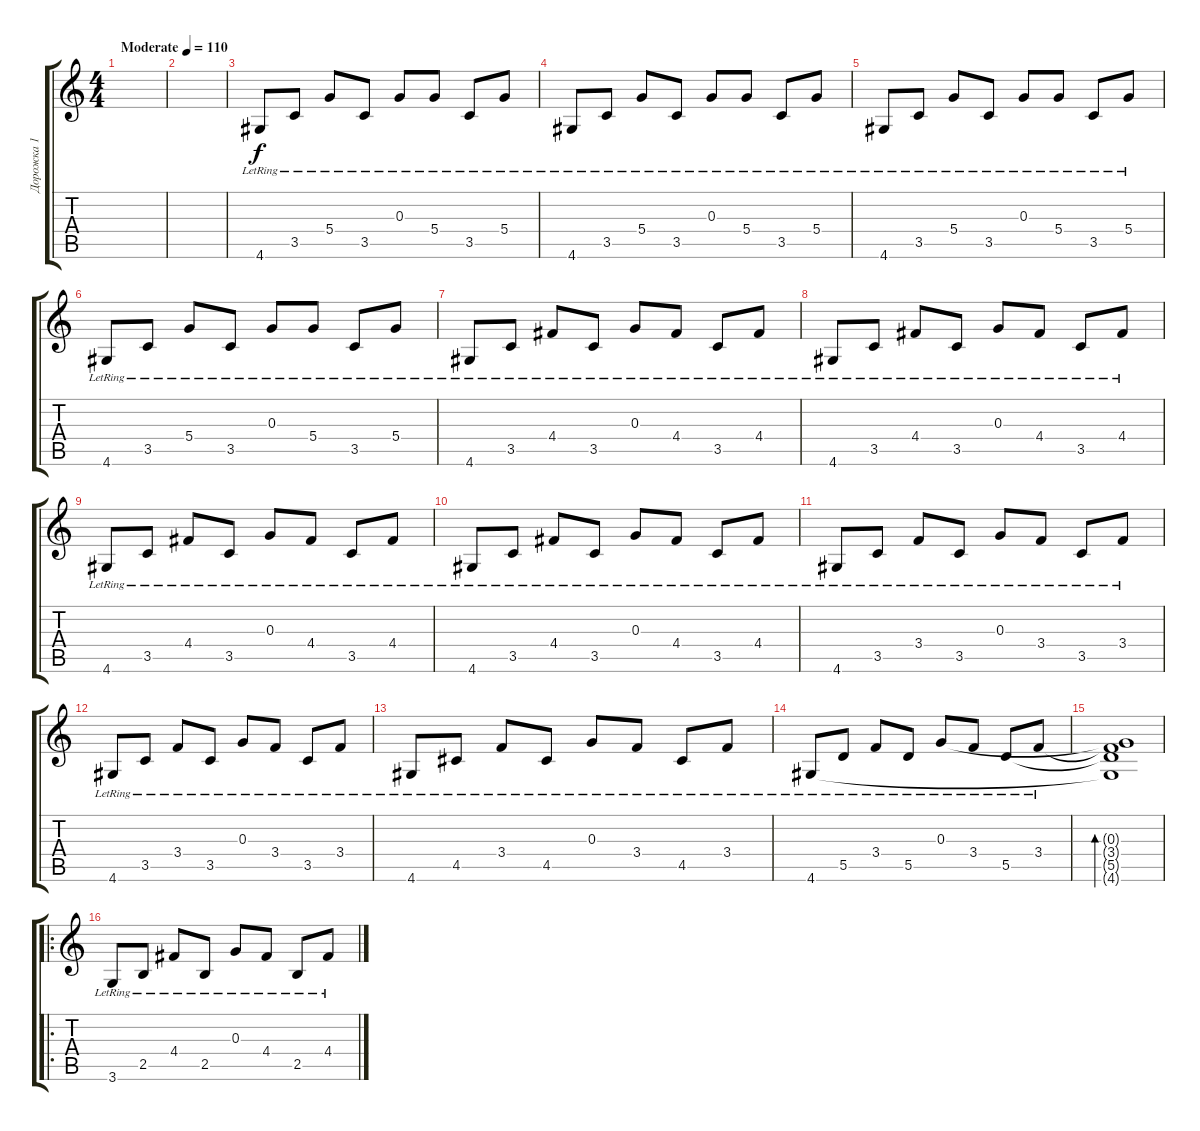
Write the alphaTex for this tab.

\track ("Дорожка 1" "Дорожка 1") {instrument acousticguitarsteel}
\staff {score tabs}
\tuning (E4 B3 G3 D3 A2 E2) {hide}
\ts (4 4)
\tempo (110 "Moderate")
\clef g2
\ks c
|
|
4.6{lr}.8 3.5{lr}.8 5.4{lr}.8 3.5{lr}.8 0.3{lr}.8 5.4{lr}.8 3.5{lr}.8 5.4{lr}.8 |
4.6{lr}.8 3.5{lr}.8 5.4{lr}.8 3.5{lr}.8 0.3{lr}.8 5.4{lr}.8 3.5{lr}.8 5.4{lr}.8 |
4.6{lr}.8 3.5{lr}.8 5.4{lr}.8 3.5{lr}.8 0.3{lr}.8 5.4{lr}.8 3.5{lr}.8 5.4{lr}.8 |
4.6{lr}.8 3.5{lr}.8 5.4{lr}.8 3.5{lr}.8 0.3{lr}.8 5.4{lr}.8 3.5{lr}.8 5.4{lr}.8 |
4.6{lr}.8 3.5{lr}.8 4.4{lr}.8 3.5{lr}.8 0.3{lr}.8 4.4{lr}.8 3.5{lr}.8 4.4{lr}.8 |
4.6{lr}.8 3.5{lr}.8 4.4{lr}.8 3.5{lr}.8 0.3{lr}.8 4.4{lr}.8 3.5{lr}.8 4.4{lr}.8 |
4.6{lr}.8 3.5{lr}.8 4.4{lr}.8 3.5{lr}.8 0.3{lr}.8 4.4{lr}.8 3.5{lr}.8 4.4{lr}.8 |
4.6{lr}.8 3.5{lr}.8 4.4{lr}.8 3.5{lr}.8 0.3{lr}.8 4.4{lr}.8 3.5{lr}.8 4.4{lr}.8 |
4.6{lr}.8 3.5{lr}.8 3.4{lr}.8 3.5{lr}.8 0.3{lr}.8 3.4{lr}.8 3.5{lr}.8 3.4{lr}.8 |
4.6{lr}.8 3.5{lr}.8 3.4{lr}.8 3.5{lr}.8 0.3{lr}.8 3.4{lr}.8 3.5{lr}.8 3.4{lr}.8 |
4.6{lr}.8 4.5{lr}.8 3.4{lr}.8 4.5{lr}.8 0.3{lr}.8 3.4{lr}.8 4.5{lr}.8 3.4{lr}.8 |
4.6{lr}.8 5.5{lr}.8 3.4{lr}.8 5.5{lr}.8 0.3{lr}.8 3.4{lr}.8 5.5{lr}.8 3.4{lr}.8 |
(0.3{t} 3.4{t} 5.5{t} 4.6{t}).1{bd 480} |
\ro
3.6{lr}.8 2.5{lr}.8 4.4{lr}.8 2.5{lr}.8 0.3{lr}.8 4.4{lr}.8 2.5{lr}.8 4.4{lr}.8
